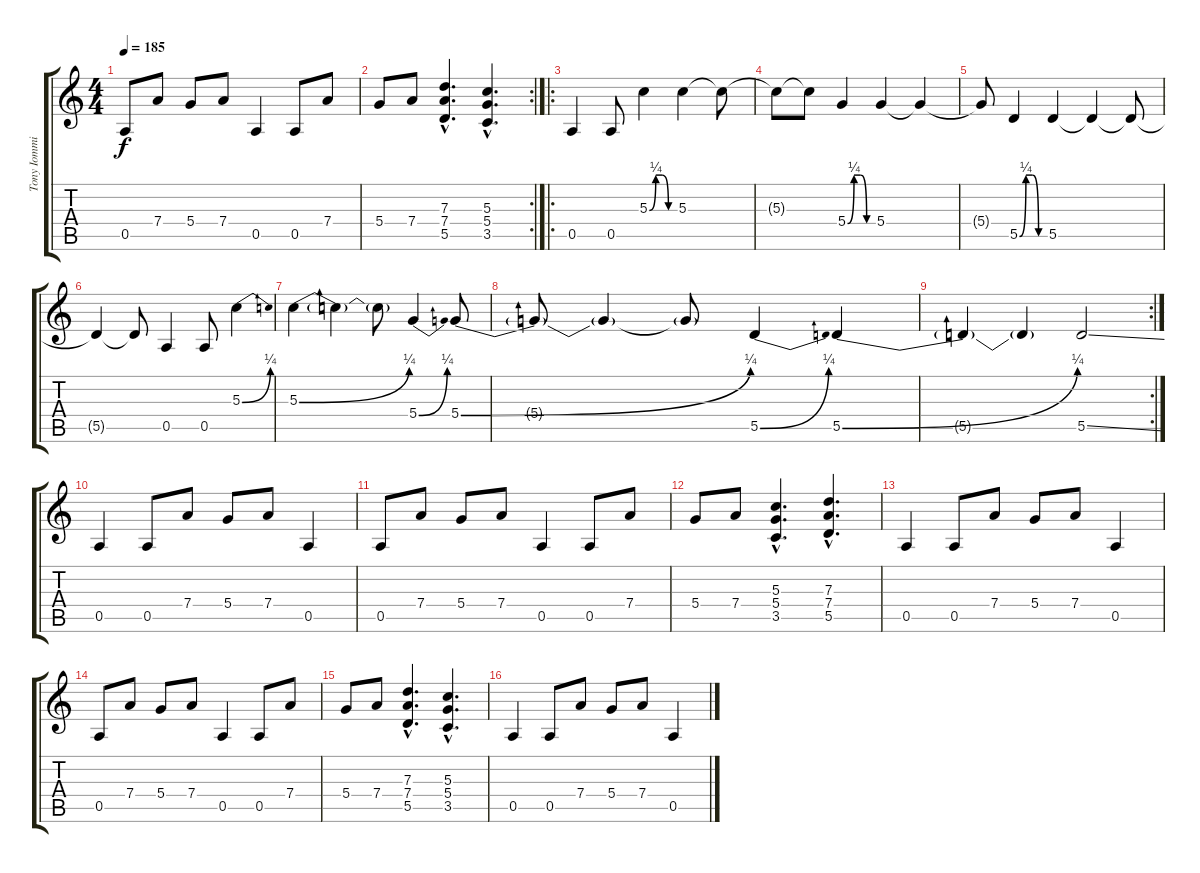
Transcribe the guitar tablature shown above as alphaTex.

\track ("Tony Iommi" "Tony Iommi") {instrument distortionguitar}
\staff {score tabs}
\tuning (E4 B3 G3 D3 A2 E2) {hide}
\ts (4 4)
\tempo 185
\clef g2
\ks c
0.5.8{dy f} 7.4.8 5.4.8 7.4.8 0.5.4 0.5.8 7.4.8 |
\rc 2
5.4.8 7.4.8 (7.3{hac} 7.4{hac} 5.5{hac}).4{d} (5.3{hac} 5.4{hac} 3.5{hac}).4{d} |
\ro
0.5.4 0.5.8 5.3{be (custom 0 0 15 1 30 1 45 0 60 0)}.4 5.3.4 5.3{t}.8 |
5.3{t}.8 5.3{t}.8 5.4{be (custom 0 0 15 1 30 1 45 0 60 0)}.4 5.4.4 5.4{t}.4 |
5.4{t}.8 5.5{be (custom 0 0 15 1 30 1 45 0 60 0)}.4 5.5.4 5.5{t}.4 5.5{t}.8 |
5.5{t}.4 5.5{t}.8 0.5.4 0.5.8 5.3{be (bend 0 0 60 1)}.4 |
5.3{be (bend 0 0 60 1)}.4 5.3{t}.4 5.3{t}.8 5.4{be (bend 0 0 60 1)}.4 5.4{be (bend 0 0 60 1)}.8 |
5.4{t}.8 5.4{t}.4 5.4{t}.8 5.5{be (bend 0 0 60 1)}.4 5.5{be (bend 0 0 60 1)}.4 |
\rc 2
5.5{t}.4 5.5{t}.4 5.5{ss}.2 |
0.5.4 0.5.8 7.4.8 5.4.8 7.4.8 0.5.4 |
0.5.8 7.4.8 5.4.8 7.4.8 0.5.4 0.5.8 7.4.8 |
5.4.8 7.4.8 (5.3{hac} 5.4{hac} 3.5{hac}).4{d} (7.3{hac} 7.4{hac} 5.5{hac}).4{d} |
0.5.4 0.5.8 7.4.8 5.4.8 7.4.8 0.5.4 |
0.5.8 7.4.8 5.4.8 7.4.8 0.5.4 0.5.8 7.4.8 |
5.4.8 7.4.8 (7.3{hac} 7.4{hac} 5.5{hac}).4{d} (5.3{hac} 5.4{hac} 3.5{hac}).4{d} |
0.5.4 0.5.8 7.4.8 5.4.8 7.4.8 0.5.4
